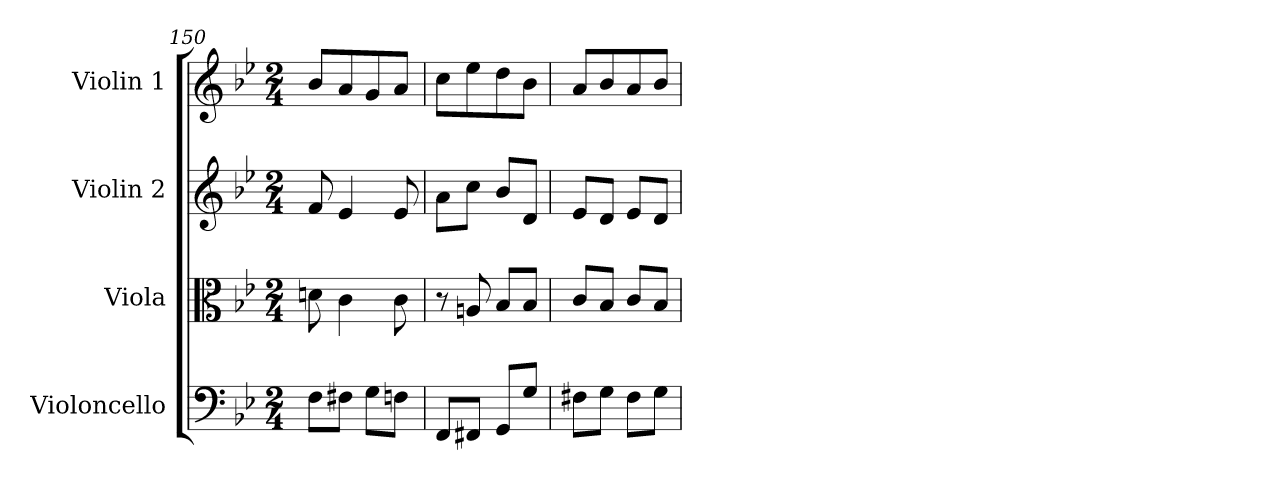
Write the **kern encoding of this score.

**kern	**kern	**kern	**kern
*part4	*part3	*part2	*part1
*staff4	*staff3	*staff2	*staff1
*I"Violoncello	*I"Viola	*I"Violin 2	*I"Violin 1
*I'Vc	*I'Vla	*I'Vln	*I'Vln
*clefF4	*clefC3	*clefG2	*clefG2
*k[b-e-]	*k[b-e-]	*k[b-e-]	*k[b-e-]
*M2/4	*M2/4	*M2/4	*M2/4
=150	=150	=150	=150
8F\L	8dn\	8f/	8b-/L
8F#X\J	4c\	4e-/	8a/
8G\L	.	.	8g/
8Fn\J	8c\	8e-/	8a/J
=151	=151	=151	=151
8FF/L	8r	8a\L	8cc\L
8FF#X/J	8An/	8cc\J	8ee-\
8GG/L	8B-/L	8b-/L	8dd\
8G/J	8B-/J	8d/J	8b-\J
=152	=152	=152	=152
8F#X\L	8c/L	8e-/L	8a/L
8G\J	8B-/J	8d/J	8b-/
8F#\L	8c/L	8e-/L	8a/
8G\J	8B-/J	8d/J	8b-/J
=	=	=	=
*-	*-	*-	*-
